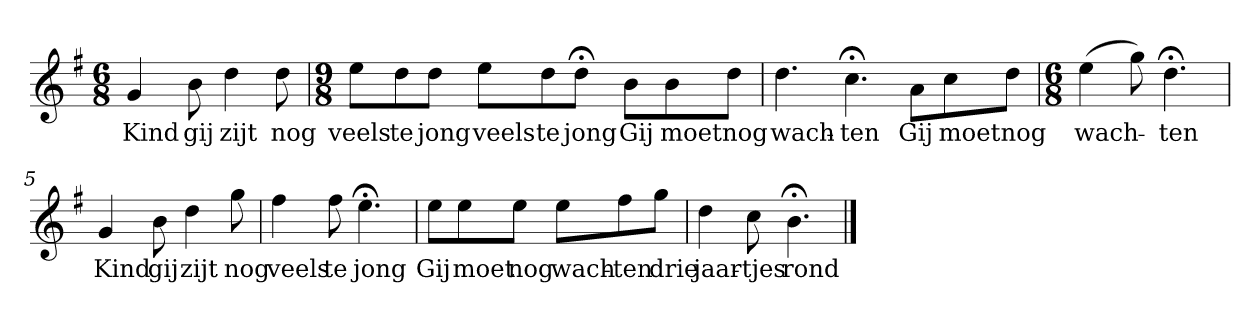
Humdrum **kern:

**kern	**text
*part1	*part1
*staff1	*staff1
*k[f#]	*
*G:	*
*M6/8	*
*MM120	*
=1	=1
4g	Kind
8b	gij
4dd	zijt
8dd	nog
=2	=2
*M9/8	*
8eeL	veels
8dd	te
8ddJ	jong
8eeL	veels
8dd	te
8dd;<J	jong
8bL	Gij
8b	moet
8ddJ	nog
=3	=3
4.dd	wach-
4.cc;<	-ten
8aL	Gij
8cc	moet
8ddJ	nog
=4	=4
*M6/8	*
(4ee	wach-
8gg)	.
4.dd;<	-ten
=5	=5
4g	Kind
8b	gij
4dd	zijt
8gg	nog
=6	=6
4ff#	veels
8ff#	te
4.ee;<	jong
=7	=7
8eeL	Gij
8ee	moet
8eeJ	nog
8eeL	wach-
8ff#	-ten
8ggJ	drie
=8	=8
4dd	jaar-
8cc	-tjes
4.b;<	rond
==	==
*-	*-
